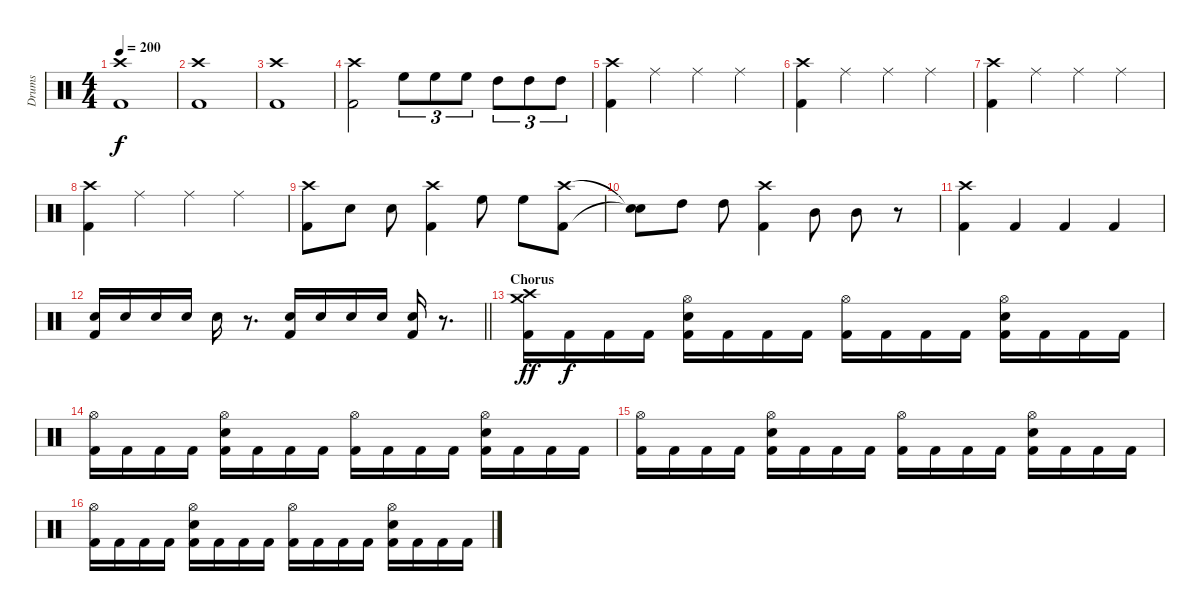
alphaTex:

\track ("Drums" "Drums") {instrument percussion}
\staff {score}
\articulation defaults
\ts (4 4)
\tempo 200
\clef neutral
\ks c
("Crash high (hit)" "Kick (hit) 2").1{dy f} |
("Crash high (hit)" "Kick (hit) 2").1 |
("Crash high (hit)" "Kick (hit) 2").1 |
("Crash high (hit)" "Kick (hit) 2").2 "High Floor Tom (hit)".8{tu (3 2)} "High Floor Tom (hit)".8{tu (3 2)} "High Floor Tom (hit)".8{tu (3 2)} "High Tom (hit)".8{tu (3 2)} "High Tom (hit)".8{tu (3 2)} "High Tom (hit)".8{tu (3 2)} |
("Crash high (hit)" "Kick (hit) 2").4 "Ride (middle)".4 "Ride (middle)".4 "Ride (middle)".4 |
("Crash high (hit)" "Kick (hit) 2").4 "Ride (middle)".4 "Ride (middle)".4 "Ride (middle)".4 |
("Crash high (hit)" "Kick (hit) 2").4 "Ride (middle)".4 "Ride (middle)".4 "Ride (middle)".4 |
("Crash high (hit)" "Kick (hit) 2").4 "Ride (middle)".4 "Ride (middle)".4 "Ride (middle)".4 |
("Crash high (hit)" "Kick (hit) 2").8 "Electric Snare (hit)".8 "Electric Snare (hit)".8 ("Crash high (hit)" "Kick (hit) 2").4 "High Floor Tom (hit)".8 "High Floor Tom (hit)".8 ("Crash high (hit)" "Kick (hit) 2").8 |
("Snare (hit)"{t} "Snare (hit)"{t}).8 "High Tom (hit)".8 "High Tom (hit)".8 ("Crash high (hit)" "Kick (hit) 2").4 "Mid Tom (hit)".8 "Mid Tom (hit)".8 r.8 |
("Crash high (hit)" "Kick (hit) 2").4 "Kick (hit) 2".4 "Kick (hit) 2".4 "Kick (hit) 2".4 |
\barLineRight lightlight
("Electric Snare (hit)" "Kick (hit) 2").16 "Electric Snare (hit)".16 "Electric Snare (hit)".16 "Electric Snare (hit)".16 "Electric Snare (hit)".16 r.8{d} ("Electric Snare (hit)" "Kick (hit) 2").16 "Electric Snare (hit)".16 "Electric Snare (hit)".16 "Electric Snare (hit)".16 ("Electric Snare (hit)" "Kick (hit) 2").16 r.8{d} |
\section ("" "Chorus")
("Crash medium (hit)" "Crash high (hit)" "Kick (hit) 2").16{dy ff} "Kick (hit) 2".16{dy f} "Kick (hit) 2".16 "Kick (hit) 2".16 ("Hi-Hat (open)" "Electric Snare (hit)" "Kick (hit) 2").16 "Kick (hit) 2".16 "Kick (hit) 2".16 "Kick (hit) 2".16 ("Hi-Hat (open)" "Kick (hit) 2").16 "Kick (hit) 2".16 "Kick (hit) 2".16 "Kick (hit) 2".16 ("Hi-Hat (open)" "Electric Snare (hit)" "Kick (hit) 2").16 "Kick (hit) 2".16 "Kick (hit) 2".16 "Kick (hit) 2".16 |
("Hi-Hat (open)" "Kick (hit) 2").16 "Kick (hit) 2".16 "Kick (hit) 2".16 "Kick (hit) 2".16 ("Hi-Hat (open)" "Electric Snare (hit)" "Kick (hit) 2").16 "Kick (hit) 2".16 "Kick (hit) 2".16 "Kick (hit) 2".16 ("Hi-Hat (open)" "Kick (hit) 2").16 "Kick (hit) 2".16 "Kick (hit) 2".16 "Kick (hit) 2".16 ("Hi-Hat (open)" "Electric Snare (hit)" "Kick (hit) 2").16 "Kick (hit) 2".16 "Kick (hit) 2".16 "Kick (hit) 2".16 |
("Hi-Hat (open)" "Kick (hit) 2").16 "Kick (hit) 2".16 "Kick (hit) 2".16 "Kick (hit) 2".16 ("Hi-Hat (open)" "Electric Snare (hit)" "Kick (hit) 2").16 "Kick (hit) 2".16 "Kick (hit) 2".16 "Kick (hit) 2".16 ("Hi-Hat (open)" "Kick (hit) 2").16 "Kick (hit) 2".16 "Kick (hit) 2".16 "Kick (hit) 2".16 ("Hi-Hat (open)" "Electric Snare (hit)" "Kick (hit) 2").16 "Kick (hit) 2".16 "Kick (hit) 2".16 "Kick (hit) 2".16 |
("Hi-Hat (open)" "Kick (hit) 2").16 "Kick (hit) 2".16 "Kick (hit) 2".16 "Kick (hit) 2".16 ("Hi-Hat (open)" "Electric Snare (hit)" "Kick (hit) 2").16 "Kick (hit) 2".16 "Kick (hit) 2".16 "Kick (hit) 2".16 ("Hi-Hat (open)" "Kick (hit) 2").16 "Kick (hit) 2".16 "Kick (hit) 2".16 "Kick (hit) 2".16 ("Hi-Hat (open)" "Electric Snare (hit)" "Kick (hit) 2").16 "Kick (hit) 2".16 "Kick (hit) 2".16 "Kick (hit) 2".16
